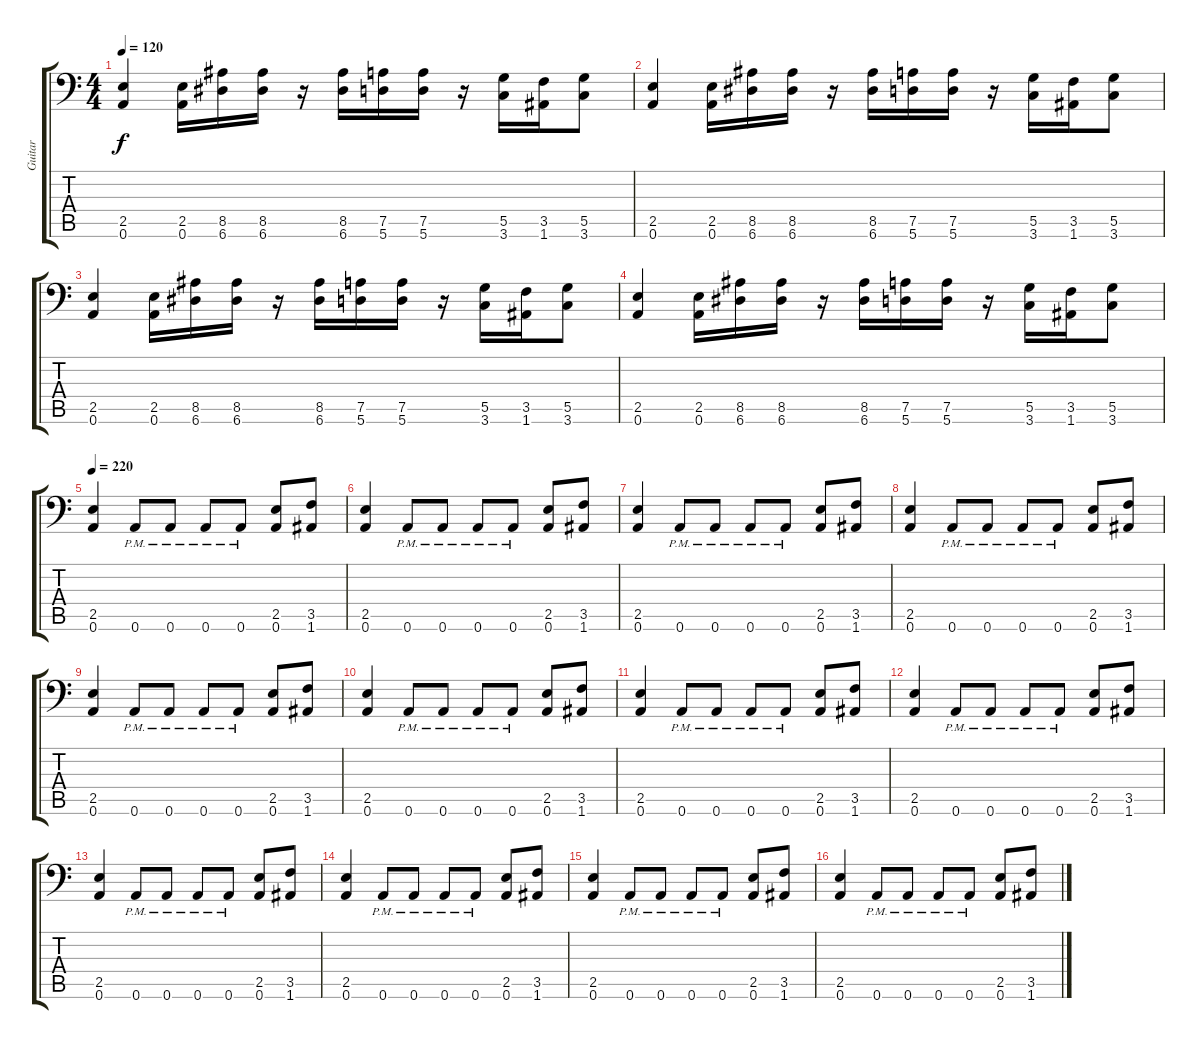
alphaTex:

\track ("Guitar" "Guitar") {instrument distortionguitar}
\staff {score tabs}
\tuning (A3 E3 C3 G2 D2 A1) {hide}
\ts (4 4)
\tempo 120
\clef f4
\ks c
(2.5 0.6).4{dy f} (2.5 0.6).16 (8.5 6.6).16 (8.5 6.6).16 r.16 (8.5 6.6).16 (7.5 5.6).16 (7.5 5.6).16 r.16 (5.5 3.6).16 (3.5 1.6).16 (5.5 3.6).8 |
(2.5 0.6).4 (2.5 0.6).16 (8.5 6.6).16 (8.5 6.6).16 r.16 (8.5 6.6).16 (7.5 5.6).16 (7.5 5.6).16 r.16 (5.5 3.6).16 (3.5 1.6).16 (5.5 3.6).8 |
(2.5 0.6).4 (2.5 0.6).16 (8.5 6.6).16 (8.5 6.6).16 r.16 (8.5 6.6).16 (7.5 5.6).16 (7.5 5.6).16 r.16 (5.5 3.6).16 (3.5 1.6).16 (5.5 3.6).8 |
(2.5 0.6).4 (2.5 0.6).16 (8.5 6.6).16 (8.5 6.6).16 r.16 (8.5 6.6).16 (7.5 5.6).16 (7.5 5.6).16 r.16 (5.5 3.6).16 (3.5 1.6).16 (5.5 3.6).8 |
\tempo 220
(2.5 0.6).4 0.6{pm}.8 0.6{pm}.8 0.6{pm}.8 0.6{pm}.8 (2.5 0.6).8 (3.5 1.6).8 |
(2.5 0.6).4 0.6{pm}.8 0.6{pm}.8 0.6{pm}.8 0.6{pm}.8 (2.5 0.6).8 (3.5 1.6).8 |
(2.5 0.6).4 0.6{pm}.8 0.6{pm}.8 0.6{pm}.8 0.6{pm}.8 (2.5 0.6).8 (3.5 1.6).8 |
(2.5 0.6).4 0.6{pm}.8 0.6{pm}.8 0.6{pm}.8 0.6{pm}.8 (2.5 0.6).8 (3.5 1.6).8 |
(2.5 0.6).4 0.6{pm}.8 0.6{pm}.8 0.6{pm}.8 0.6{pm}.8 (2.5 0.6).8 (3.5 1.6).8 |
(2.5 0.6).4 0.6{pm}.8 0.6{pm}.8 0.6{pm}.8 0.6{pm}.8 (2.5 0.6).8 (3.5 1.6).8 |
(2.5 0.6).4 0.6{pm}.8 0.6{pm}.8 0.6{pm}.8 0.6{pm}.8 (2.5 0.6).8 (3.5 1.6).8 |
(2.5 0.6).4 0.6{pm}.8 0.6{pm}.8 0.6{pm}.8 0.6{pm}.8 (2.5 0.6).8 (3.5 1.6).8 |
(2.5 0.6).4 0.6{pm}.8 0.6{pm}.8 0.6{pm}.8 0.6{pm}.8 (2.5 0.6).8 (3.5 1.6).8 |
(2.5 0.6).4 0.6{pm}.8 0.6{pm}.8 0.6{pm}.8 0.6{pm}.8 (2.5 0.6).8 (3.5 1.6).8 |
(2.5 0.6).4 0.6{pm}.8 0.6{pm}.8 0.6{pm}.8 0.6{pm}.8 (2.5 0.6).8 (3.5 1.6).8 |
(2.5 0.6).4 0.6{pm}.8 0.6{pm}.8 0.6{pm}.8 0.6{pm}.8 (2.5 0.6).8 (3.5 1.6).8
